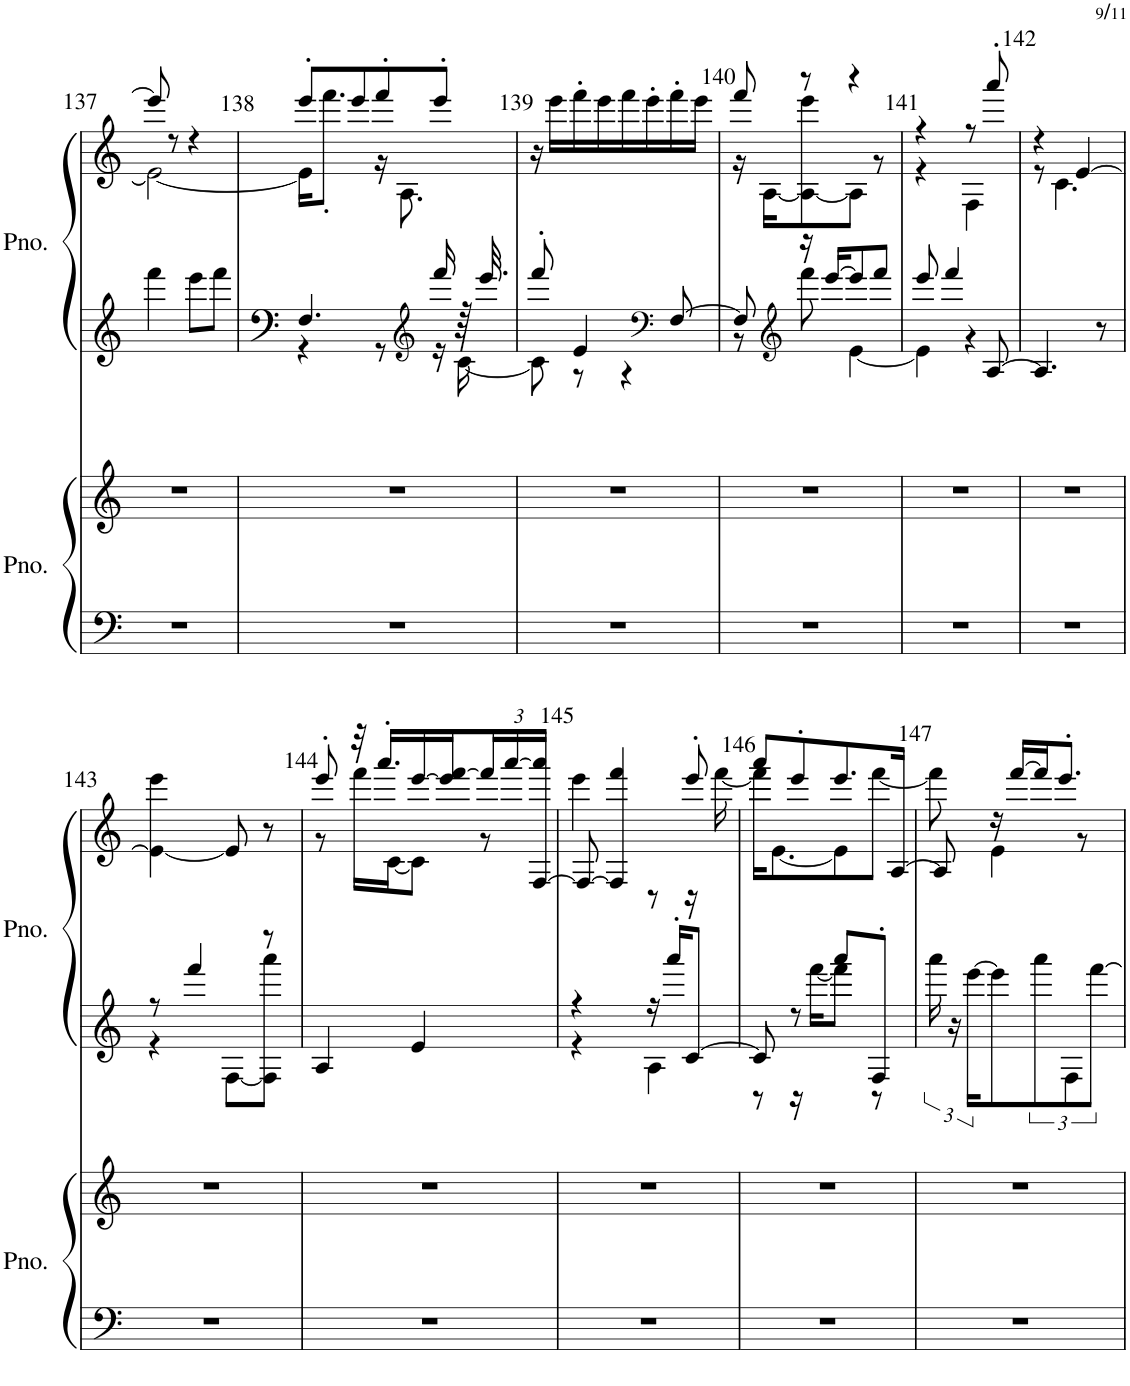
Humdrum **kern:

**kern	**kern	**kern	**kern
*part2	*part2	*part1	*part1
*staff4	*staff3	*staff2	*staff1
*I"ピアノ	*	*I"ピアノ	*
!!LO:PB:g=z
*clefF4	*clefG2	*clefG2	*clefG2
*k[]	*k[]	*k[]	*k[]
*M4/8	*M4/8	*M4/8	*M4/8
=137	=137	=137	=137
*	*	*	*^
2r	2r	4fff\	8eee/]	2e\_
.	.	.	8r	.
.	.	8eee\L	4r	.
.	.	8fff\J	.	.
=138	=138	=138	=138	=138
*	*	*^	*	*
2r	2r	4.F/	4r	8eee'/L	16e\KL]
.	.	.	.	.	8.fff'\J
.	.	.	.	8eee/	.
.	.	.	8r	8fff'/	16r
.	.	.	.	.	8.A\
*	*	*clefG2	*	*	*
.	.	16fff/	16r	8eee'/J	.
.	.	64r	[16c\	.	.
.	.	32.eee/	.	.	.
*	*	*	*	*v	*v
=139	=139	=139	=139	=139
2r	2r	8fff'/	8c\]	16r
.	.	.	.	16eee\LL
.	.	4e/	8r	16fff'\
.	.	.	.	16eee\
.	.	.	4r	16fff\
.	.	.	.	16eee'\
*	*	*clefF4	*	*
.	.	[8F/	.	16fff'\
.	.	.	.	16eee\JJ
=140	=140	=140	=140	=140
*	*	*	*	*^
2r	2r	8F/]	8r	8fff/	16r
.	.	.	.	.	[16A\KL
*	*	*clefG2	*	*	*
.	.	16r	8fff\	8r	8A\_ 8eee\
.	.	[16eee/KL	.	.	.
.	.	8eee/]	[4e\	4r	8A\J]
.	.	8fff/J	.	.	8r
=141	=141	=141	=141	=141	=141
2r	2r	8eee/	4e\]	4r	4r
.	.	4fff/	.	.	.
.	.	.	4r	8r	4F\
.	.	[8A/	.	8aaa'/	.
*	*	*v	*v	*	*
=142	=142	=142	=142	=142
2r	2r	4.A/]	4r	8r
.	.	.	.	4.c\
.	.	.	[4e/	.
.	.	8r	.	.
*	*	*	*v	*v
!!LO:LB:g=z
=143	=143	=143	=143
*	*	*^	*
2r	2r	8r	4r	4e\_ 4eee\
.	.	4fff/	.	.
.	.	.	[8F\L	8e/]
.	.	8r	8F\] 8aaa\J	8r
*	*	*v	*v	*
=144	=144	=144	=144
*	*	*	*^
2r	2r	4A/	8eee'/	8r
.	.	.	32r	16fff\LL
.	.	.	16.aaa'/LL	.
.	.	.	.	[16c\J
.	.	4e/	[16eee/	8c\J]
.	.	.	16eee/] [16fff/	.
*	*	*	*Xbrackettup	*
.	.	.	24fff/]	8r
.	.	.	[24aaa/	.
.	.	.	[24F/ 24aaa/]JJ	.
=145	=145	=145	=145	=145
*	*	*^	*	*
2r	2r	4r	4r	8F/_	4eee\
.	.	.	.	4F/] 4fff/	.
.	.	16r	4A\	.	8r
.	.	16aaa'/KL	.	.	.
.	.	[8c/J	.	8eee'/	16r
.	.	.	.	.	[16fff\
=146	=146	=146	=146	=146	=146
2r	2r	8c/]	8r	8aaa/L	16fff\KL]
.	.	.	.	.	[8.e\
.	.	8r	16r	8eee'/	.
.	.	.	[16fff\KL	.	.
.	.	8aaa/L	8fff\J]	8.eee/	8e\]
.	.	8F'/J	8r	.	[8fff\J
.	.	.	.	[16A/Jk	.
*	*	*v	*v	*	*
=147	=147	=147	=147	=147
2r	2r	24aaa\	8A/]	8fff\]
.	.	24r	.	.
.	.	[24eee\KL	.	.
.	.	8eee\]	16r	4e\
.	.	.	[16fff/LL	.
.	.	12aaa\	16fff/J]	.
.	.	.	8.eee'/J	.
.	.	12F\	.	.
.	.	.	.	8r
.	.	[12fff\J	.	.
*	*	*	*v	*v
=	=	=	=
*-	*-	*-	*-
